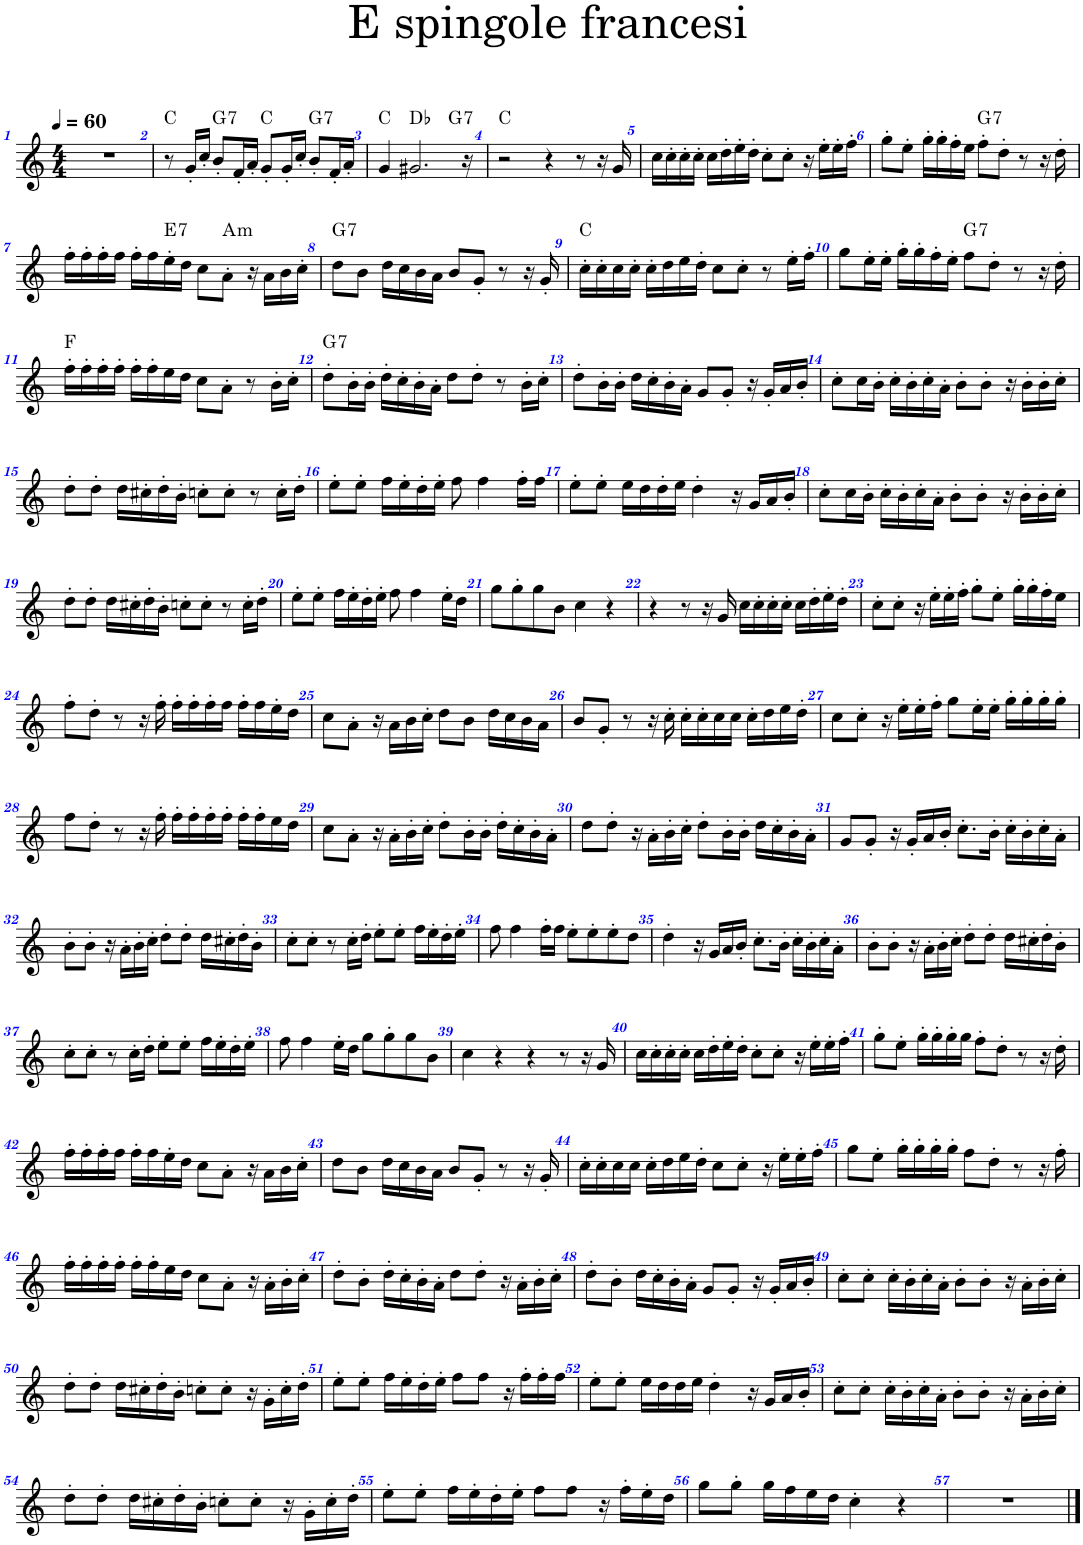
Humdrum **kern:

**kern	**harte
*part1	*part1
*staff1	*
*I"Piano	*
*I'Pno	*
*clefG2	*
*k[]	*
*M4/4	*
*MM60	*
=1	=1
1r	.
=2	=2
8r	C:maj
16g'/LL	.
16cc'/JJ	.
!	!LO:H:kt=7
8b'/L	G:7
16f'/L	.
16a'/JJ	.
8g'/L	C:maj
16g'/L	.
16cc'/JJ	.
!	!LO:H:kt=7
8b'/L	G:7
16f'/L	.
16a'/JJ	.
=3	=3
*^	*
4g/	2.ryy	C:maj
2.g#X/	.	Db:maj
!	!	!LO:H:kt=7
.	4ryy	G:7
16r	16ryy	.
*v	*v	*
=4	=4
2r	C:maj
4r	.
8r	.
16r	.
16g/	.
=5	=5
16cc\LL	.
16cc'\	.
16cc'\	.
16cc'\JJ	.
16cc\LL	.
16dd'\	.
16ee'\	.
16dd'\JJ	.
8cc'\L	.
8cc'\J	.
16r	.
16ee'\LL	.
16ee'\	.
16ff'\JJ	.
=6	=6
8gg'\L	.
8ee'\J	.
16gg'\LL	.
16gg'\	.
16ff'\	.
16ee\JJ	.
!	!LO:H:kt=7
8ff'\L	G:7
8dd'\J	.
8r	.
16r	.
16dd'\	.
!!LO:LB:g=z
=7	=7
16ff'\LL	.
16ff'\	.
16ff'\	.
16ff\JJ	.
16ff'\LL	.
16ff\	.
!	!LO:H:kt=7
16ee'\	E:7
16dd\JJ	.
8cc\L	.
!	!LO:H:kt=m
8a'\J	A:min
16r	.
16a\LL	.
16b\	.
16cc'\JJ	.
=8	=8
!	!LO:H:kt=7
8dd\L	G:7
8b\J	.
16dd\LL	.
16cc\	.
16b\	.
16a\JJ	.
8b/L	.
8g'/J	.
8r	.
16r	.
16g'/	.
=9	=9
16cc'\LL	C:maj
16cc'\	.
16cc\	.
16cc'\JJ	.
16cc'\LL	.
16dd\	.
16ee\	.
16dd'\JJ	.
8cc\L	.
8cc'\J	.
8r	.
16ee'\LL	.
16ff'\JJ	.
=10	=10
8gg\L	.
16ee'\L	.
16ee'\JJ	.
16gg'\LL	.
16gg'\	.
16ff'\	.
16ee'\JJ	.
!	!LO:H:kt=7
8ff\L	G:7
8dd'\J	.
8r	.
16r	.
16dd'\	.
!!LO:LB:g=z
=11	=11
16ff'\LL	F:maj
16ff'\	.
16ff'\	.
16ff'\JJ	.
16ff'\LL	.
16ff'\	.
16ee\	.
16dd\JJ	.
8cc\L	.
8a'\J	.
8r	.
16b'\LL	.
16cc'\JJ	.
=12	=12
!	!LO:H:kt=7
8dd'\L	G:7
16b'\L	.
16b'\JJ	.
16dd'\LL	.
16cc'\	.
16b'\	.
16a'\JJ	.
8dd\L	.
8dd'\J	.
8r	.
16b'\LL	.
16cc'\JJ	.
=13	=13
8dd'\L	.
16b'\L	.
16b'\JJ	.
16dd\LL	.
16cc'\	.
16b'\	.
16a'\JJ	.
8g/L	.
8g'/J	.
16r	.
16g'/LL	.
16a/	.
16b'/JJ	.
=14	=14
8cc'\L	.
16cc\L	.
16b'\JJ	.
16cc'\LL	.
16b'\	.
16cc'\	.
16a'\JJ	.
8b'\L	.
8b'\J	.
16r	.
16b'\LL	.
16b'\	.
16cc'\JJ	.
!!LO:LB:g=z
=15	=15
8dd'\L	.
8dd'\J	.
16dd\LL	.
16cc#X'\	.
16dd'\	.
16b'\JJ	.
8ccn'\L	.
8cc'\J	.
8r	.
16cc'\LL	.
16dd'\JJ	.
=16	=16
8ee'\L	.
8ee'\J	.
16ff\LL	.
16ee'\	.
16dd'\	.
16ee'\JJ	.
8ff\	.
4ff\	.
16ff'\LL	.
16ff\JJ	.
=17	=17
8ee'\L	.
8ee'\J	.
16ee\LL	.
16dd\	.
16dd'\	.
16ee\JJ	.
4dd'\	.
16r	.
16g/LL	.
16a/	.
16b'/JJ	.
=18	=18
8cc'\L	.
16cc\L	.
16b'\JJ	.
16cc'\LL	.
16b'\	.
16cc'\	.
16a'\JJ	.
8b'\L	.
8b'\J	.
16r	.
16b'\LL	.
16b'\	.
16cc'\JJ	.
!!LO:LB:g=z
=19	=19
8dd'\L	.
8dd'\J	.
16dd\LL	.
16cc#X'\	.
16dd'\	.
16b'\JJ	.
8ccn'\L	.
8cc'\J	.
8r	.
16cc'\LL	.
16dd'\JJ	.
=20	=20
8ee'\L	.
8ee'\J	.
16ff\LL	.
16ee'\	.
16dd'\	.
16ee'\JJ	.
8ff\	.
4ff\	.
16ee'\LL	.
16dd\JJ	.
=21	=21
8gg\L	.
8gg'\	.
8gg\	.
8b\J	.
4cc\	.
4r	.
=22	=22
4r	.
8r	.
16r	.
16g/	.
16cc\LL	.
16cc'\	.
16cc'\	.
16cc'\JJ	.
16cc\LL	.
16dd'\	.
16ee'\	.
16dd'\JJ	.
=23	=23
8cc'\L	.
8cc'\J	.
16r	.
16ee'\LL	.
16ee'\	.
16ff'\JJ	.
8gg'\L	.
8ee'\J	.
16gg'\LL	.
16gg'\	.
16ff'\	.
16ee\JJ	.
!!LO:LB:g=z
=24	=24
8ff'\L	.
8dd'\J	.
8r	.
16r	.
16ff'\	.
16ff'\LL	.
16ff'\	.
16ff'\	.
16ff\JJ	.
16ff'\LL	.
16ff\	.
16ee'\	.
16dd\JJ	.
=25	=25
8cc\L	.
8a'\J	.
16r	.
16a\LL	.
16b\	.
16cc'\JJ	.
8dd\L	.
8b\J	.
16dd\LL	.
16cc\	.
16b\	.
16a\JJ	.
=26	=26
8b/L	.
8g'/J	.
8r	.
16r	.
16cc'\	.
16cc'\LL	.
16cc'\	.
16cc\	.
16cc\JJ	.
16cc'\LL	.
16dd\	.
16ee\	.
16dd'\JJ	.
=27	=27
8cc\L	.
8cc'\J	.
16r	.
16ee'\LL	.
16ee'\	.
16ff'\JJ	.
8gg\L	.
16ee'\L	.
16ee'\JJ	.
16gg'\LL	.
16gg'\	.
16gg'\	.
16gg'\JJ	.
!!LO:LB:g=z
=28	=28
8ff\L	.
8dd'\J	.
8r	.
16r	.
16ff'\	.
16ff'\LL	.
16ff'\	.
16ff'\	.
16ff'\JJ	.
16ff'\LL	.
16ff'\	.
16ee\	.
16dd\JJ	.
=29	=29
8cc\L	.
8a'\J	.
16r	.
16a'\LL	.
16b'\	.
16cc'\JJ	.
8dd'\L	.
16b'\L	.
16b'\JJ	.
16dd'\LL	.
16cc'\	.
16b'\	.
16a'\JJ	.
=30	=30
8dd\L	.
8dd'\J	.
16r	.
16a'\LL	.
16b'\	.
16cc'\JJ	.
8dd'\L	.
16b'\L	.
16b'\JJ	.
16dd\LL	.
16cc'\	.
16b'\	.
16a'\JJ	.
=31	=31
8g/L	.
8g'/J	.
16r	.
16g'/LL	.
16a/	.
16b'/JJ	.
8.cc'\L	.
16b'\Jk	.
16cc'\LL	.
16b'\	.
16cc'\	.
16a'\JJ	.
!!LO:LB:g=z
=32	=32
8b'\L	.
8b'\J	.
16r	.
16a'\LL	.
16b'\	.
16cc'\JJ	.
8dd'\L	.
8dd'\J	.
16dd\LL	.
16cc#X'\	.
16dd'\	.
16b'\JJ	.
=33	=33
8cc'\L	.
8cc'\J	.
8r	.
16cc'\LL	.
16dd'\JJ	.
8ee'\L	.
8ee'\J	.
16ff\LL	.
16ee'\	.
16dd'\	.
16ee'\JJ	.
=34	=34
8ff\	.
4ff\	.
16ff'\LL	.
16ff\JJ	.
8ee'\L	.
8ee'\	.
8ee'\	.
8dd\J	.
=35	=35
4dd'\	.
16r	.
16g/LL	.
16a/	.
16b'/JJ	.
8.cc'\L	.
16b'\Jk	.
16cc'\LL	.
16b'\	.
16cc'\	.
16a'\JJ	.
=36	=36
8b'\L	.
8b'\J	.
16r	.
16a'\LL	.
16b'\	.
16cc'\JJ	.
8dd'\L	.
8dd'\J	.
16dd\LL	.
16cc#X'\	.
16dd'\	.
16b'\JJ	.
!!LO:LB:g=z
=37	=37
8cc'\L	.
8cc'\J	.
8r	.
16cc'\LL	.
16dd'\JJ	.
8ee'\L	.
8ee'\J	.
16ff\LL	.
16ee'\	.
16dd'\	.
16ee'\JJ	.
=38	=38
8ff\	.
4ff\	.
16ee'\LL	.
16dd\JJ	.
8gg\L	.
8gg'\	.
8gg\	.
8b\J	.
=39	=39
4cc\	.
4r	.
4r	.
8r	.
16r	.
16g/	.
=40	=40
16cc\LL	.
16cc'\	.
16cc'\	.
16cc'\JJ	.
16cc\LL	.
16dd'\	.
16ee'\	.
16dd'\JJ	.
8cc'\L	.
8cc'\J	.
16r	.
16ee'\LL	.
16ee'\	.
16ff'\JJ	.
=41	=41
8gg'\L	.
8ee'\J	.
16gg'\LL	.
16gg'\	.
16gg'\	.
16gg\JJ	.
8ff'\L	.
8dd'\J	.
8r	.
16r	.
16dd'\	.
!!LO:LB:g=z
=42	=42
16ff'\LL	.
16ff'\	.
16ff'\	.
16ff\JJ	.
16ff'\LL	.
16ff\	.
16ee'\	.
16dd\JJ	.
8cc\L	.
8a'\J	.
16r	.
16a\LL	.
16b\	.
16cc'\JJ	.
=43	=43
8dd\L	.
8b\J	.
16dd\LL	.
16cc\	.
16b\	.
16a\JJ	.
8b/L	.
8g'/J	.
8r	.
16r	.
16g'/	.
=44	=44
16cc'\LL	.
16cc'\	.
16cc\	.
16cc\JJ	.
16cc'\LL	.
16dd\	.
16ee\	.
16dd'\JJ	.
8cc\L	.
8cc'\J	.
16r	.
16ee'\LL	.
16ee'\	.
16ff'\JJ	.
=45	=45
8gg\L	.
8ee'\J	.
16gg'\LL	.
16gg'\	.
16gg'\	.
16gg'\JJ	.
8ff\L	.
8dd'\J	.
8r	.
16r	.
16ff'\	.
!!LO:LB:g=z
=46	=46
16ff'\LL	.
16ff'\	.
16ff'\	.
16ff'\JJ	.
16ff'\LL	.
16ff'\	.
16ee\	.
16dd\JJ	.
8cc\L	.
8a'\J	.
16r	.
16a'\LL	.
16b'\	.
16cc'\JJ	.
=47	=47
8dd'\L	.
8b'\J	.
16dd'\LL	.
16cc'\	.
16b'\	.
16a'\JJ	.
8dd\L	.
8dd'\J	.
16r	.
16a'\LL	.
16b'\	.
16cc'\JJ	.
=48	=48
8dd'\L	.
8b'\J	.
16dd\LL	.
16cc'\	.
16b'\	.
16a'\JJ	.
8g/L	.
8g'/J	.
16r	.
16g'/LL	.
16a/	.
16b'/JJ	.
=49	=49
8cc'\L	.
8cc'\J	.
16cc'\LL	.
16b'\	.
16cc'\	.
16a'\JJ	.
8b'\L	.
8b'\J	.
16r	.
16a'\LL	.
16b'\	.
16cc'\JJ	.
!!LO:LB:g=z
=50	=50
8dd'\L	.
8dd'\J	.
16dd\LL	.
16cc#X'\	.
16dd'\	.
16b'\JJ	.
8ccn'\L	.
8cc'\J	.
16r	.
16g'\LL	.
16cc'\	.
16dd'\JJ	.
=51	=51
8ee'\L	.
8ee'\J	.
16ff\LL	.
16ee'\	.
16dd'\	.
16ee'\JJ	.
8ff\L	.
8ff\J	.
16r	.
16ff'\LL	.
16ff'\	.
16ff\JJ	.
=52	=52
8ee'\L	.
8ee'\J	.
16ee\LL	.
16dd\	.
16dd\	.
16ee\JJ	.
4dd'\	.
16r	.
16g/LL	.
16a/	.
16b'/JJ	.
=53	=53
8cc'\L	.
8cc'\J	.
16cc'\LL	.
16b'\	.
16cc'\	.
16a'\JJ	.
8b'\L	.
8b'\J	.
16r	.
16a'\LL	.
16b'\	.
16cc'\JJ	.
!!LO:LB:g=z
=54	=54
8dd'\L	.
8dd'\J	.
16dd\LL	.
16cc#X'\	.
16dd'\	.
16b'\JJ	.
8ccn'\L	.
8cc'\J	.
16r	.
16g'\LL	.
16cc'\	.
16dd'\JJ	.
=55	=55
8ee'\L	.
8ee'\J	.
16ff\LL	.
16ee'\	.
16dd'\	.
16ee'\JJ	.
8ff\L	.
8ff\J	.
16r	.
16ff'\LL	.
16ee'\	.
16dd\JJ	.
=56	=56
8gg\L	.
8gg'\J	.
16gg\LL	.
16ff\	.
16ee\	.
16dd\JJ	.
4cc'\	.
4r	.
=57	=57
1r	.
==	==
*-	*-
